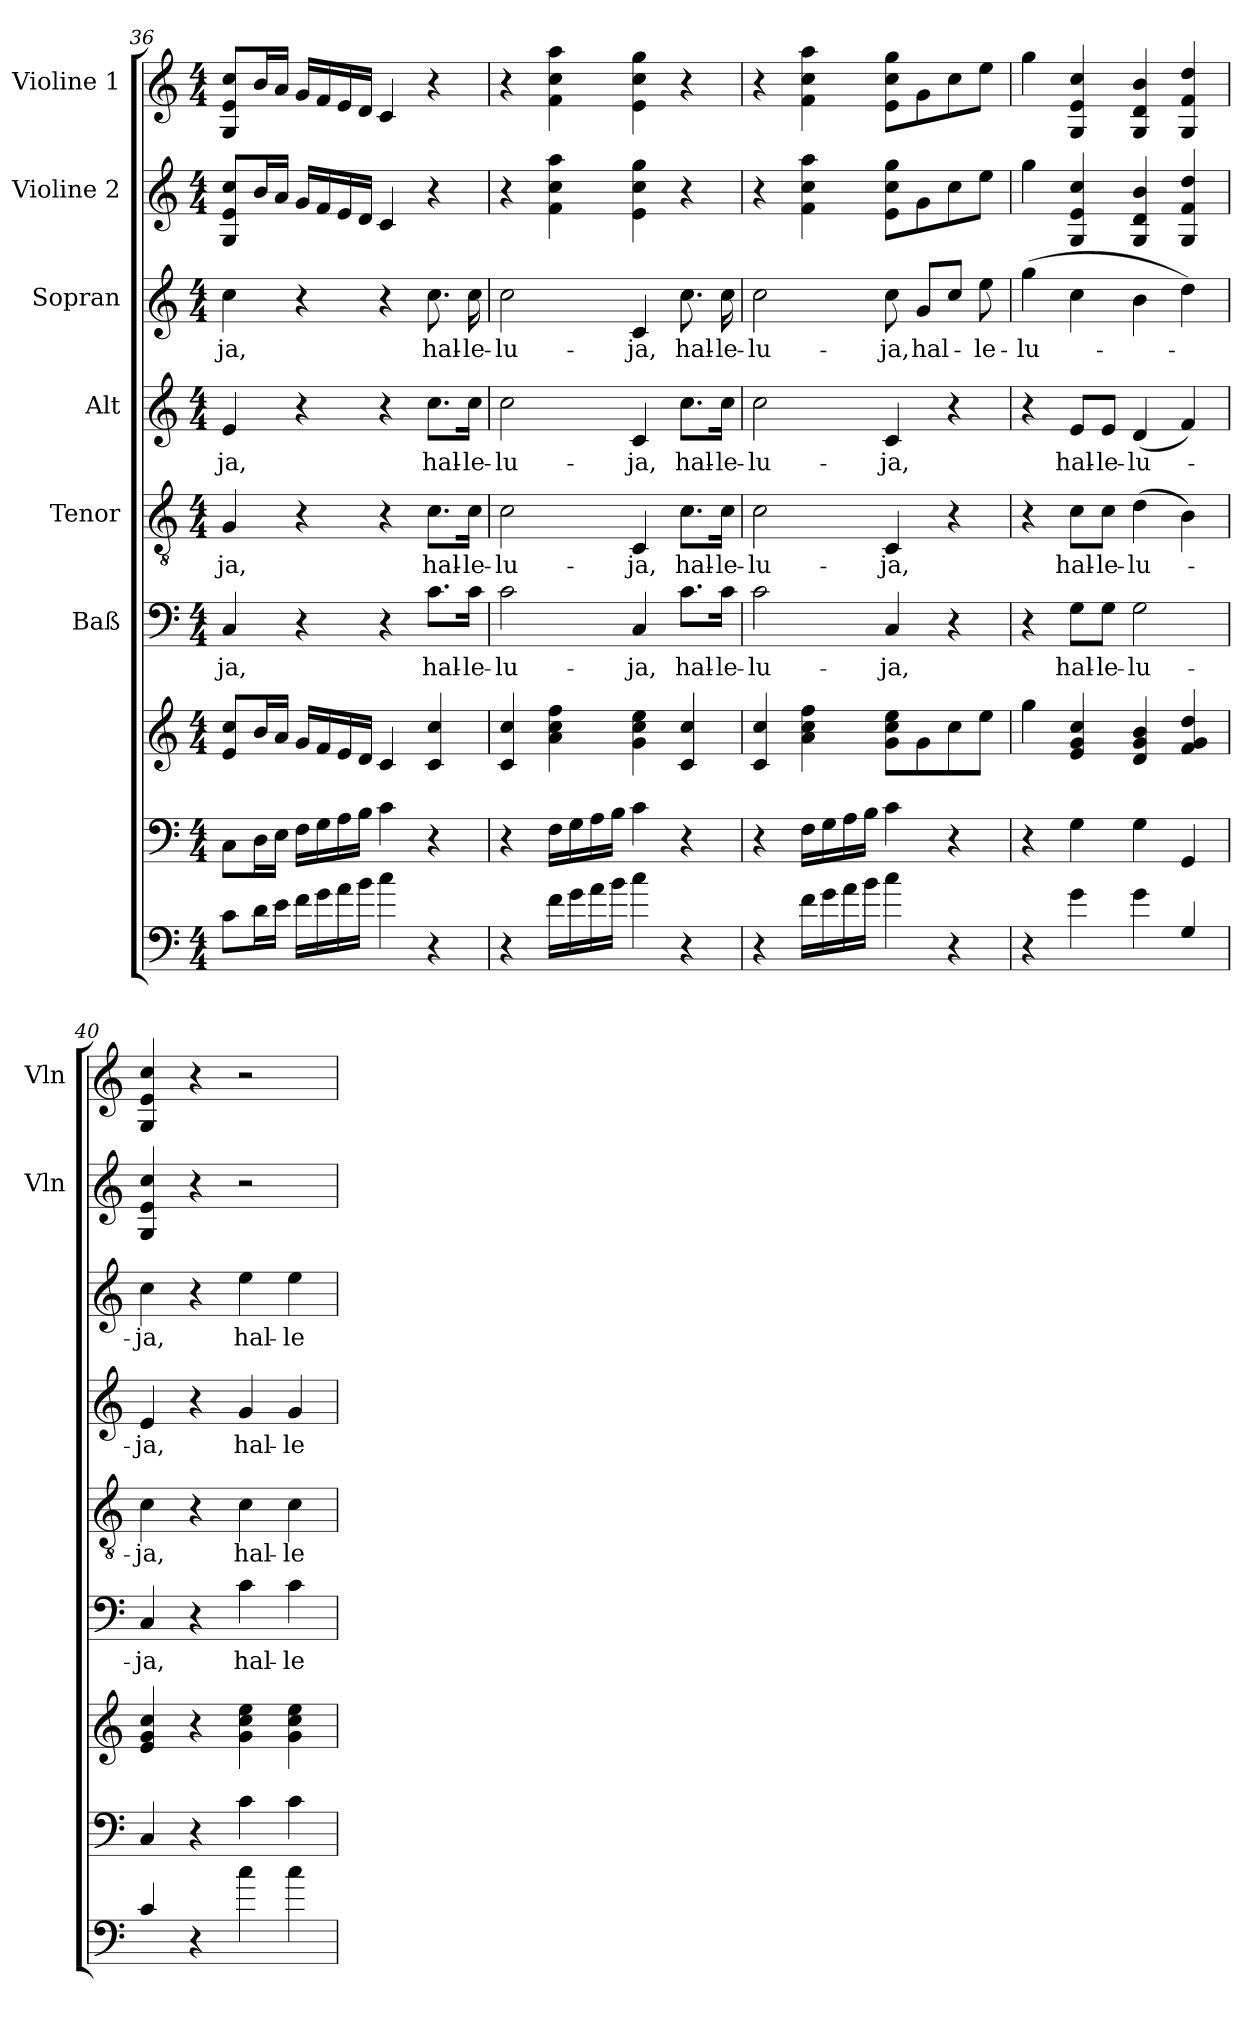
**kern	**kern	**kern	**kern	**text	**kern	**text	**kern	**text	**kern	**text	**kern	**kern
*part8	*part7	*part7	*part6	*part6	*part5	*part5	*part4	*part4	*part3	*part3	*part2	*part1
*staff9	*staff8	*staff7	*staff6	*staff6	*staff5	*staff5	*staff4	*staff4	*staff3	*staff3	*staff2	*staff1
*	*	*	*I"Baß	*	*I"Tenor	*	*I"Alt	*	*I"Sopran	*	*I"Violine 2	*I"Violine 1
*	*	*	*	*	*	*	*	*	*	*	*I'Vln	*I'Vln
*clefF4	*clefF4	*clefG2	*clefF4	*	*clefGv2	*	*clefG2	*	*clefG2	*	*clefG2	*clefG2
*ITrd7c12	*	*	*	*	*	*	*	*	*	*	*	*
*k[]	*k[]	*k[]	*k[]	*	*k[]	*	*k[]	*	*k[]	*	*k[]	*k[]
*C:	*C:	*C:	*C:	*	*C:	*	*C:	*	*C:	*	*C:	*C:
*M4/4	*M4/4	*M4/4	*M4/4	*	*M4/4	*	*M4/4	*	*M4/4	*	*M4/4	*M4/4
=36	=36	=36	=36	=36	=36	=36	=36	=36	=36	=36	=36	=36
!	!	!	!	!LO:LY:b	!	!LO:LY:b	!	!LO:LY:b	!	!LO:LY:b	!	!
8C\L	8C\L	8e/ 8cc/L	4C/	-ja,	4G/	-ja,	4e/	-ja,	4cc\	-ja,	8G/ 8e/ 8cc/L	8G/ 8e/ 8cc/L
16D\L	16D\L	16b/L	.	.	.	.	.	.	.	.	16b/L	16b/L
16E\JJ	16E\JJ	16a/JJ	.	.	.	.	.	.	.	.	16a/JJ	16a/JJ
16F\LL	16F\LL	16g/LL	4r	.	4r	.	4r	.	4r	.	16g/LL	16g/LL
16G\	16G\	16f/	.	.	.	.	.	.	.	.	16f/	16f/
16A\	16A\	16e/	.	.	.	.	.	.	.	.	16e/	16e/
16B\JJ	16B\JJ	16d/JJ	.	.	.	.	.	.	.	.	16d/JJ	16d/JJ
4c\	4c\	4c/	4r	.	4r	.	4r	.	4r	.	4c/	4c/
!	!	!	!	!LO:LY:b	!	!LO:LY:b	!	!LO:LY:b	!	!LO:LY:b	!	!
4r	4r	4c/ 4cc/	8.c\L	hal-	8.c\L	hal-	8.cc\L	hal-	8.cc\	hal-	4r	4r
!	!	!	!	!LO:LY:b	!	!LO:LY:b	!	!LO:LY:b	!	!LO:LY:b	!	!
.	.	.	16c\Jk	-le-	16c\Jk	-le-	16cc\Jk	-le-	16cc\	-le-	.	.
!!LO:PB:g=z
=37	=37	=37	=37	=37	=37	=37	=37	=37	=37	=37	=37	=37
!	!	!	!	!LO:LY:b	!	!LO:LY:b	!	!LO:LY:b	!	!LO:LY:b	!	!
4r	4r	4c/ 4cc/	2c\	-lu-	2c\	-lu-	2cc\	-lu-	2cc\	-lu-	4r	4r
16F\LL	16F\LL	4a\ 4cc\ 4ff\	.	.	.	.	.	.	.	.	4f\ 4cc\ 4aa\	4f\ 4cc\ 4aa\
16G\	16G\	.	.	.	.	.	.	.	.	.	.	.
16A\	16A\	.	.	.	.	.	.	.	.	.	.	.
16B\JJ	16B\JJ	.	.	.	.	.	.	.	.	.	.	.
!	!	!	!	!LO:LY:b	!	!LO:LY:b	!	!LO:LY:b	!	!LO:LY:b	!	!
4c\	4c\	4g\ 4cc\ 4ee\	4C/	-ja,	4C/	-ja,	4c/	-ja,	4c/	-ja,	4e\ 4cc\ 4gg\	4e\ 4cc\ 4gg\
!	!	!	!	!LO:LY:b	!	!LO:LY:b	!	!LO:LY:b	!	!LO:LY:b	!	!
4r	4r	4c/ 4cc/	8.c\L	hal-	8.c\L	hal-	8.cc\L	hal-	8.cc\	hal-	4r	4r
!	!	!	!	!LO:LY:b	!	!LO:LY:b	!	!LO:LY:b	!	!LO:LY:b	!	!
.	.	.	16c\Jk	-le-	16c\Jk	-le-	16cc\Jk	-le-	16cc\	-le-	.	.
=38	=38	=38	=38	=38	=38	=38	=38	=38	=38	=38	=38	=38
!	!	!	!	!LO:LY:b	!	!LO:LY:b	!	!LO:LY:b	!	!LO:LY:b	!	!
4r	4r	4c/ 4cc/	2c\	-lu-	2c\	-lu-	2cc\	-lu-	2cc\	-lu-	4r	4r
16F\LL	16F\LL	4a\ 4cc\ 4ff\	.	.	.	.	.	.	.	.	4f\ 4cc\ 4aa\	4f\ 4cc\ 4aa\
16G\	16G\	.	.	.	.	.	.	.	.	.	.	.
16A\	16A\	.	.	.	.	.	.	.	.	.	.	.
16B\JJ	16B\JJ	.	.	.	.	.	.	.	.	.	.	.
!	!	!	!	!LO:LY:b	!	!LO:LY:b	!	!LO:LY:b	!	!LO:LY:b	!	!
4c\	4c\	8g\ 8cc\ 8ee\L	4C/	-ja,	4C/	-ja,	4c/	-ja,	8cc\	-ja,	8e\ 8cc\ 8gg\L	8e\ 8cc\ 8gg\L
!	!	!	!	!	!	!	!	!	!	!LO:LY:b	!	!
.	.	8g\	.	.	.	.	.	.	8g/L	hal-	8g\	8g\
4r	4r	8cc\	4r	.	4r	.	4r	.	8cc/J	.	8cc\	8cc\
!	!	!	!	!	!	!	!	!	!	!LO:LY:b	!	!
.	.	8ee\J	.	.	.	.	.	.	8ee\	-le-	8ee\J	8ee\J
=39	=39	=39	=39	=39	=39	=39	=39	=39	=39	=39	=39	=39
!	!	!	!	!	!	!	!	!	!	!LO:LY:b	!	!
4r	4r	4gg\	4r	.	4r	.	4r	.	(>4gg\	-lu-	4gg\	4gg\
!	!	!	!	!LO:LY:b	!	!LO:LY:b	!	!LO:LY:b	!	!	!	!
4G\	4G\	4e/ 4g/ 4cc/	8G\L	hal-	8c\L	hal-	8e/L	hal-	4cc\	.	4G/ 4e/ 4cc/	4G/ 4e/ 4cc/
!	!	!	!	!LO:LY:b	!	!LO:LY:b	!	!LO:LY:b	!	!	!	!
.	.	.	8G\J	-le-	8c\J	-le-	8e/J	-le-	.	.	.	.
!	!	!	!	!LO:LY:b	!	!LO:LY:b	!	!LO:LY:b	!	!	!	!
4G\	4G\	4d/ 4g/ 4b/	2G\	-lu-	(>4d\	-lu-	(<4d/	-lu-	4b\	.	4G/ 4d/ 4b/	4G/ 4d/ 4b/
4GG/	4GG/	4f/ 4g/ 4dd/	.	.	4B\)	.	4f/)	.	4dd\)	.	4G/ 4f/ 4dd/	4G/ 4f/ 4dd/
=40	=40	=40	=40	=40	=40	=40	=40	=40	=40	=40	=40	=40
!	!	!	!	!LO:LY:b	!	!LO:LY:b	!	!LO:LY:b	!	!LO:LY:b	!	!
4C/	4C/	4e/ 4g/ 4cc/	4C/	-ja,	4c\	-ja,	4e/	-ja,	4cc\	-ja,	4G/ 4e/ 4cc/	4G/ 4e/ 4cc/
4r	4r	4r	4r	.	4r	.	4r	.	4r	.	4r	4r
!	!	!	!	!LO:LY:b	!	!LO:LY:b	!	!LO:LY:b	!	!LO:LY:b	!	!
4c\	4c\	4g\ 4cc\ 4ee\	4c\	hal-	4c\	hal-	4g/	hal-	4ee\	hal-	2r	2r
!	!	!	!	!LO:LY:b	!	!LO:LY:b	!	!LO:LY:b	!	!LO:LY:b	!	!
4c\	4c\	4g\ 4cc\ 4ee\	4c\	-le-	4c\	-le-	4g/	-le-	4ee\	-le-	.	.
=	=	=	=	=	=	=	=	=	=	=	=	=
*-	*-	*-	*-	*-	*-	*-	*-	*-	*-	*-	*-	*-
